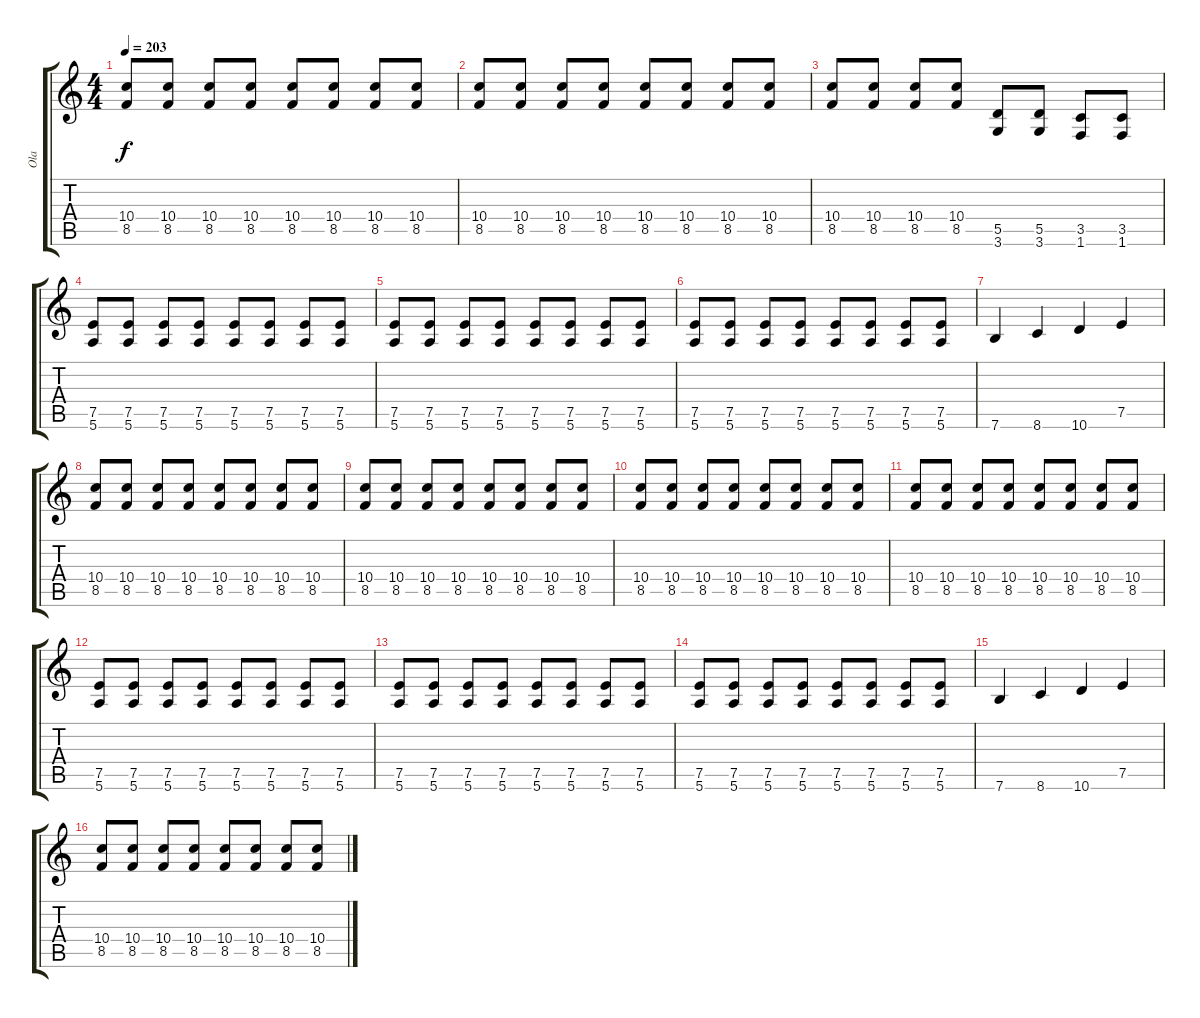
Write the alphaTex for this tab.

\track ("Ola" "Ola") {instrument distortionguitar}
\staff {score tabs}
\tuning (E4 B3 G3 D3 A2 E2) {hide}
\ts (4 4)
\tempo 203
\clef g2
\ks c
(10.4 8.5).8{dy f} (10.4 8.5).8 (10.4 8.5).8 (10.4 8.5).8 (10.4 8.5).8 (10.4 8.5).8 (10.4 8.5).8 (10.4 8.5).8 |
(10.4 8.5).8 (10.4 8.5).8 (10.4 8.5).8 (10.4 8.5).8 (10.4 8.5).8 (10.4 8.5).8 (10.4 8.5).8 (10.4 8.5).8 |
(10.4 8.5).8 (10.4 8.5).8 (10.4 8.5).8 (10.4 8.5).8 (5.5 3.6).8 (5.5 3.6).8 (3.5 1.6).8 (3.5 1.6).8 |
(7.5 5.6).8 (7.5 5.6).8 (7.5 5.6).8 (7.5 5.6).8 (7.5 5.6).8 (7.5 5.6).8 (7.5 5.6).8 (7.5 5.6).8 |
(7.5 5.6).8 (7.5 5.6).8 (7.5 5.6).8 (7.5 5.6).8 (7.5 5.6).8 (7.5 5.6).8 (7.5 5.6).8 (7.5 5.6).8 |
(7.5 5.6).8 (7.5 5.6).8 (7.5 5.6).8 (7.5 5.6).8 (7.5 5.6).8 (7.5 5.6).8 (7.5 5.6).8 (7.5 5.6).8 |
7.6.4 8.6.4 10.6.4 7.5.4 |
(10.4 8.5).8 (10.4 8.5).8 (10.4 8.5).8 (10.4 8.5).8 (10.4 8.5).8 (10.4 8.5).8 (10.4 8.5).8 (10.4 8.5).8 |
(10.4 8.5).8 (10.4 8.5).8 (10.4 8.5).8 (10.4 8.5).8 (10.4 8.5).8 (10.4 8.5).8 (10.4 8.5).8 (10.4 8.5).8 |
(10.4 8.5).8 (10.4 8.5).8 (10.4 8.5).8 (10.4 8.5).8 (10.4 8.5).8 (10.4 8.5).8 (10.4 8.5).8 (10.4 8.5).8 |
(10.4 8.5).8 (10.4 8.5).8 (10.4 8.5).8 (10.4 8.5).8 (10.4 8.5).8 (10.4 8.5).8 (10.4 8.5).8 (10.4 8.5).8 |
(7.5 5.6).8 (7.5 5.6).8 (7.5 5.6).8 (7.5 5.6).8 (7.5 5.6).8 (7.5 5.6).8 (7.5 5.6).8 (7.5 5.6).8 |
(7.5 5.6).8 (7.5 5.6).8 (7.5 5.6).8 (7.5 5.6).8 (7.5 5.6).8 (7.5 5.6).8 (7.5 5.6).8 (7.5 5.6).8 |
(7.5 5.6).8 (7.5 5.6).8 (7.5 5.6).8 (7.5 5.6).8 (7.5 5.6).8 (7.5 5.6).8 (7.5 5.6).8 (7.5 5.6).8 |
7.6.4 8.6.4 10.6.4 7.5.4 |
(10.4 8.5).8 (10.4 8.5).8 (10.4 8.5).8 (10.4 8.5).8 (10.4 8.5).8 (10.4 8.5).8 (10.4 8.5).8 (10.4 8.5).8
